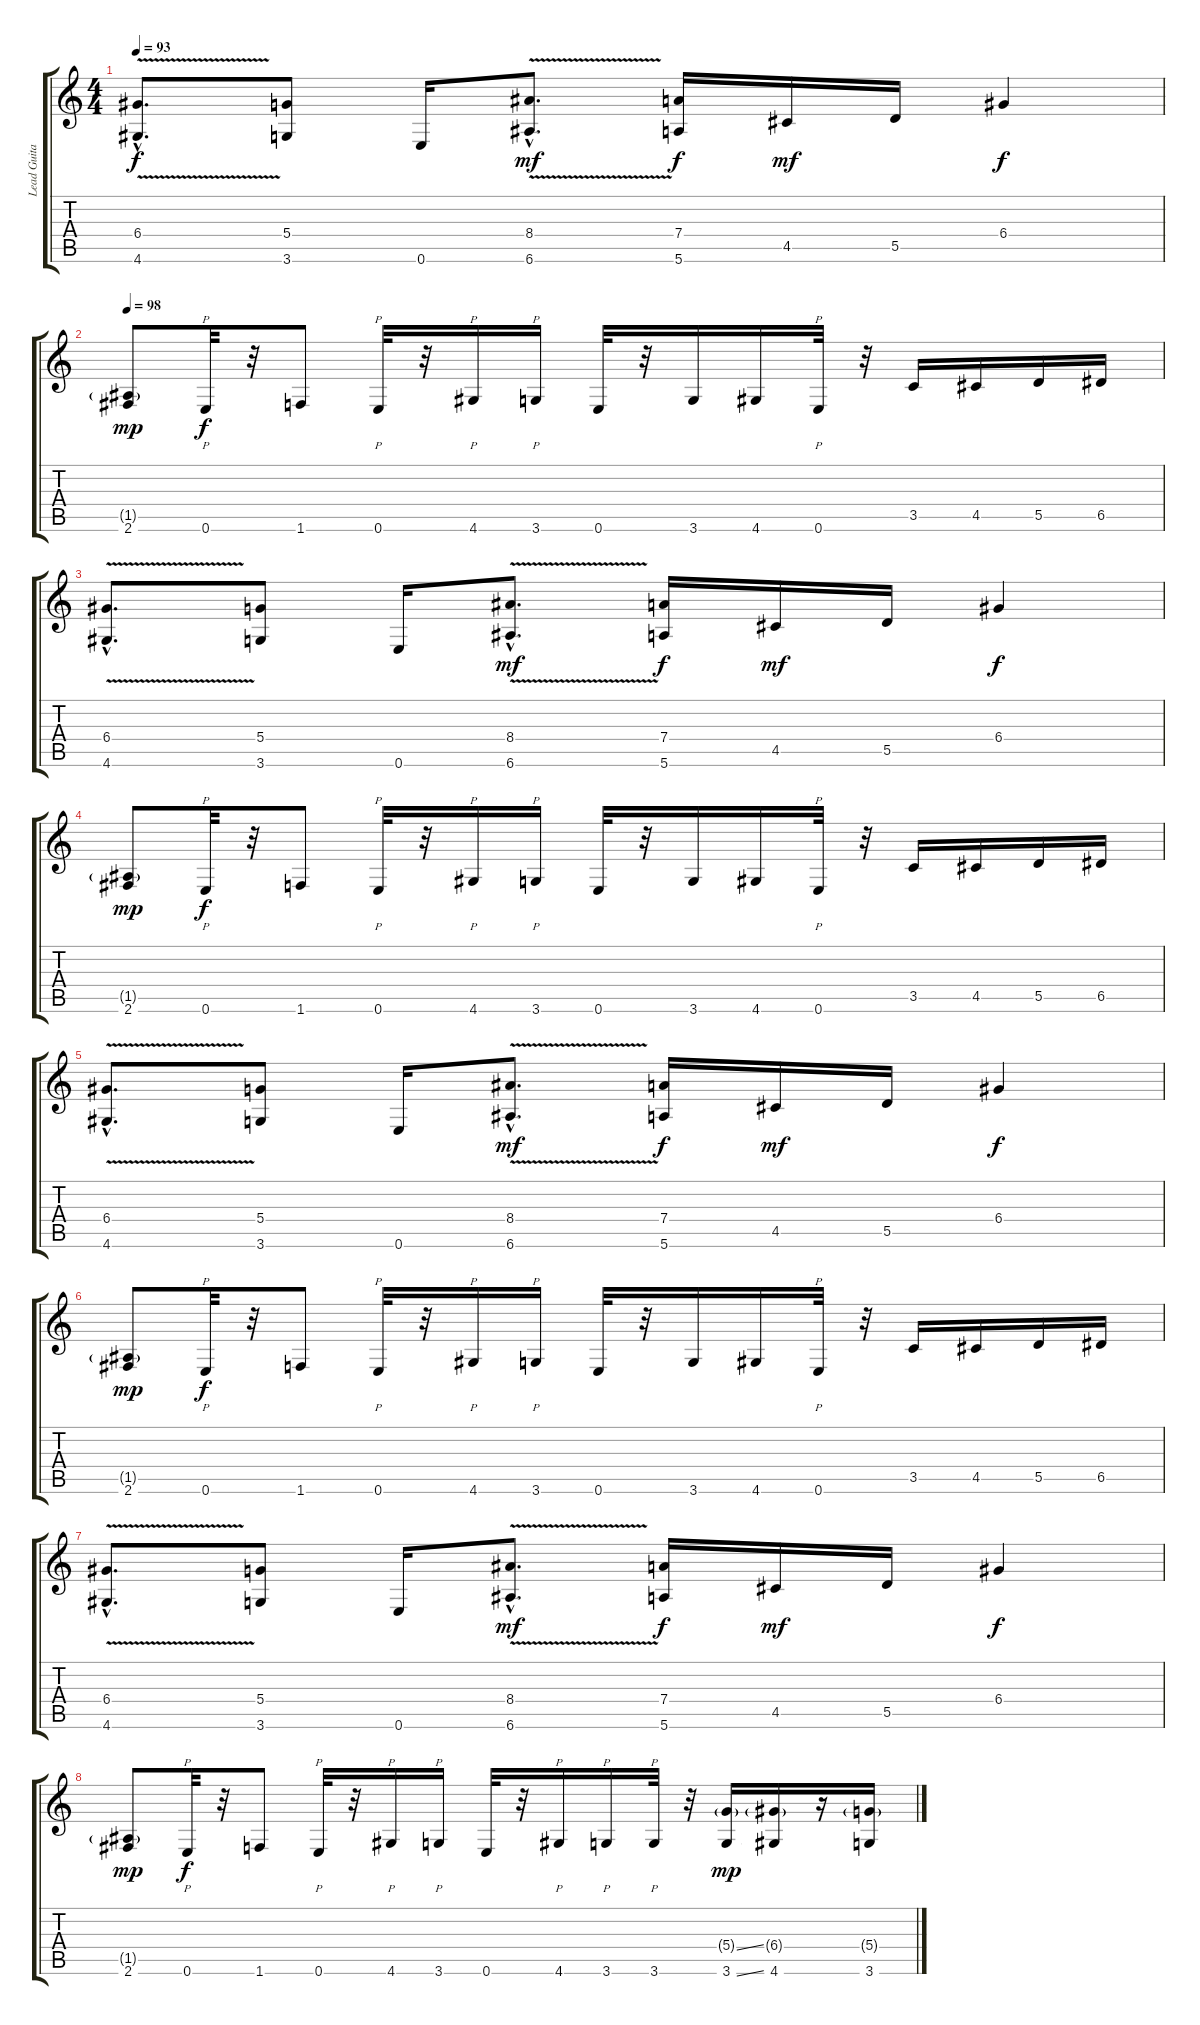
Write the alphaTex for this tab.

\track ("Lead Guitar" "Lead Guita") {instrument overdrivenguitar}
\staff {score tabs}
\tuning (E4 B3 G3 D3 A2 E2) {hide}
\ts (4 4)
\tempo 93
\clef g2
\ks c
(6.4{v hac} 4.6{v hac}).8{d dy f} (5.4 3.6).8 0.6.16 (8.4{v hac} 6.6{v hac}).8{d dy mf} (7.4 5.6).16{dy f} 4.5.16{dy mf} 5.5.16 6.4.4{dy f instrument guitarharmonics} |
\tempo 98
(1.5{g} 2.6).8{dy mp instrument overdrivenguitar} 0.6.32{p dy f} r.32 1.6.8 0.6.32{p} r.32 4.6.16{p} 3.6.16{p} 0.6.32 r.32 3.6.16 4.6.16 0.6.32{p} r.32 3.5.16 4.5.16 5.5.16 6.5.16 |
(6.4{v hac} 4.6{v hac}).8{d} (5.4 3.6).8 0.6.16 (8.4{v hac} 6.6{v hac}).8{d dy mf} (7.4 5.6).16{dy f} 4.5.16{dy mf} 5.5.16 6.4.4{dy f instrument guitarharmonics} |
(1.5{g} 2.6).8{dy mp instrument overdrivenguitar} 0.6.32{p dy f} r.32 1.6.8 0.6.32{p} r.32 4.6.16{p} 3.6.16{p} 0.6.32 r.32 3.6.16 4.6.16 0.6.32{p} r.32 3.5.16 4.5.16 5.5.16 6.5.16 |
(6.4{v hac} 4.6{v hac}).8{d} (5.4 3.6).8 0.6.16 (8.4{v hac} 6.6{v hac}).8{d dy mf} (7.4 5.6).16{dy f} 4.5.16{dy mf} 5.5.16 6.4.4{dy f instrument guitarharmonics} |
(1.5{g} 2.6).8{dy mp instrument overdrivenguitar} 0.6.32{p dy f} r.32 1.6.8 0.6.32{p} r.32 4.6.16{p} 3.6.16{p} 0.6.32 r.32 3.6.16 4.6.16 0.6.32{p} r.32 3.5.16 4.5.16 5.5.16 6.5.16 |
(6.4{v hac} 4.6{v hac}).8{d} (5.4 3.6).8 0.6.16 (8.4{v hac} 6.6{v hac}).8{d dy mf} (7.4 5.6).16{dy f} 4.5.16{dy mf} 5.5.16 6.4.4{dy f instrument guitarharmonics} |
(1.5{g} 2.6).8{dy mp instrument overdrivenguitar} 0.6.32{p dy f} r.32 1.6.8 0.6.32{p} r.32 4.6.16{p} 3.6.16{p} 0.6.32 r.32 4.6.16{p} 3.6.16{p} 3.6.32{p} r.32 (5.4{ss g} 3.6{ss}).16{dy mp} (6.4{g} 4.6).16 r.16 (5.4{g} 3.6).16
